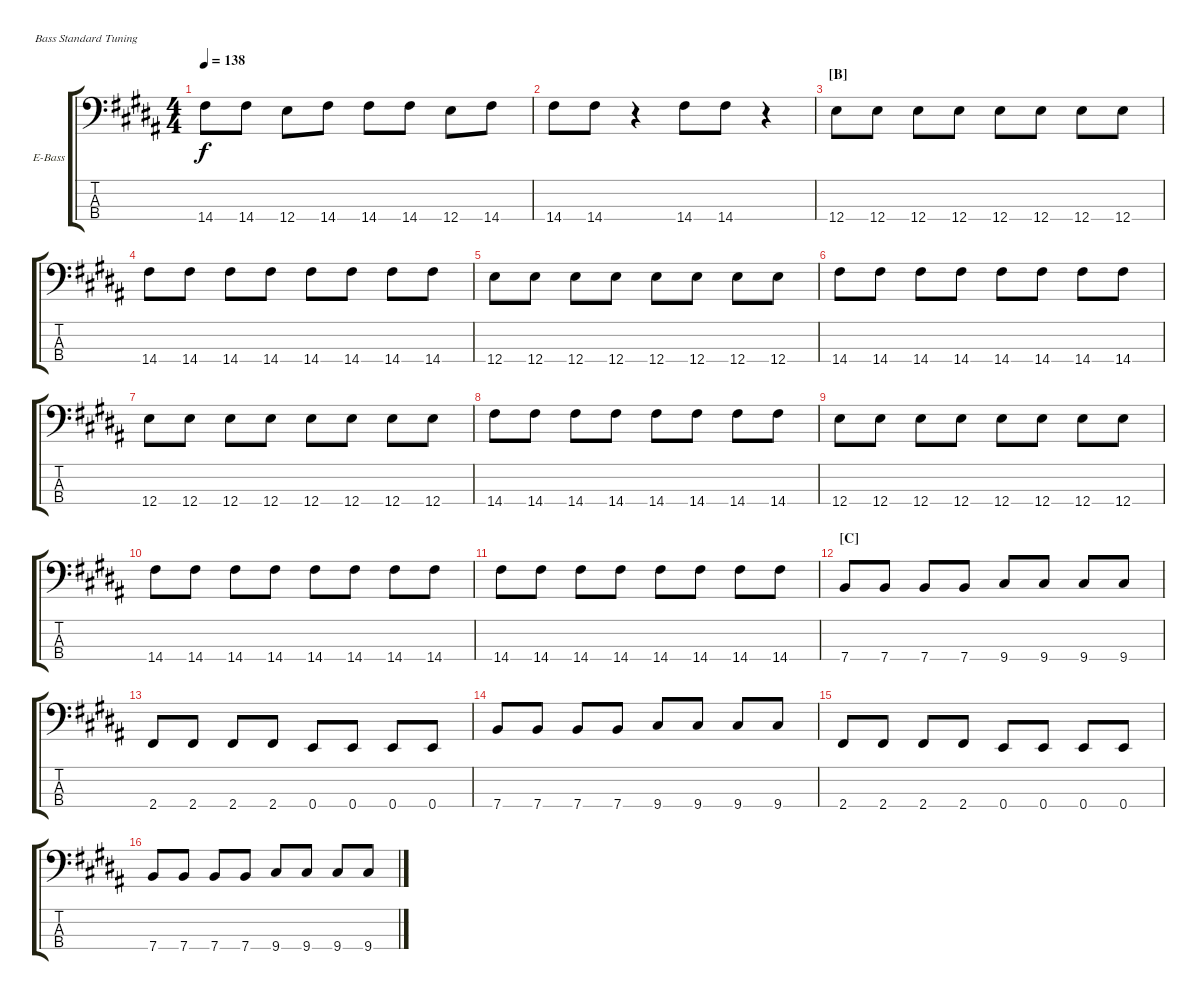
\bracketExtendMode groupsimilarinstruments
\firstSystemTrackNameOrientation horizontal
\otherSystemsTrackNameOrientation horizontal
\track ("Nikolaï Fraiture" "E-Bass") {instrument electricbassfinger}
\staff {score tabs}
\tuning (G2 D2 A1 E1)
\ts (4 4)
\tempo 138
\clef f4
\ks b
14.4.8{dy f} 14.4.8 12.4.8 14.4.8 14.4.8 14.4.8 12.4.8 14.4.8 |
14.4.8 14.4.8 r.4 14.4.8 14.4.8 r.4 |
\section ("B" "")
12.4.8 12.4.8 12.4.8 12.4.8 12.4.8 12.4.8 12.4.8 12.4.8 |
14.4.8 14.4.8 14.4.8 14.4.8 14.4.8 14.4.8 14.4.8 14.4.8 |
12.4.8 12.4.8 12.4.8 12.4.8 12.4.8 12.4.8 12.4.8 12.4.8 |
14.4.8 14.4.8 14.4.8 14.4.8 14.4.8 14.4.8 14.4.8 14.4.8 |
12.4.8 12.4.8 12.4.8 12.4.8 12.4.8 12.4.8 12.4.8 12.4.8 |
14.4.8 14.4.8 14.4.8 14.4.8 14.4.8 14.4.8 14.4.8 14.4.8 |
12.4.8 12.4.8 12.4.8 12.4.8 12.4.8 12.4.8 12.4.8 12.4.8 |
14.4.8 14.4.8 14.4.8 14.4.8 14.4.8 14.4.8 14.4.8 14.4.8 |
14.4.8 14.4.8 14.4.8 14.4.8 14.4.8 14.4.8 14.4.8 14.4.8 |
\section ("C" "")
7.4.8 7.4.8 7.4.8 7.4.8 9.4.8 9.4.8 9.4.8 9.4.8 |
2.4.8 2.4.8 2.4.8 2.4.8 0.4.8 0.4.8 0.4.8 0.4.8 |
7.4.8 7.4.8 7.4.8 7.4.8 9.4.8 9.4.8 9.4.8 9.4.8 |
2.4.8 2.4.8 2.4.8 2.4.8 0.4.8 0.4.8 0.4.8 0.4.8 |
7.4.8 7.4.8 7.4.8 7.4.8 9.4.8 9.4.8 9.4.8 9.4.8
